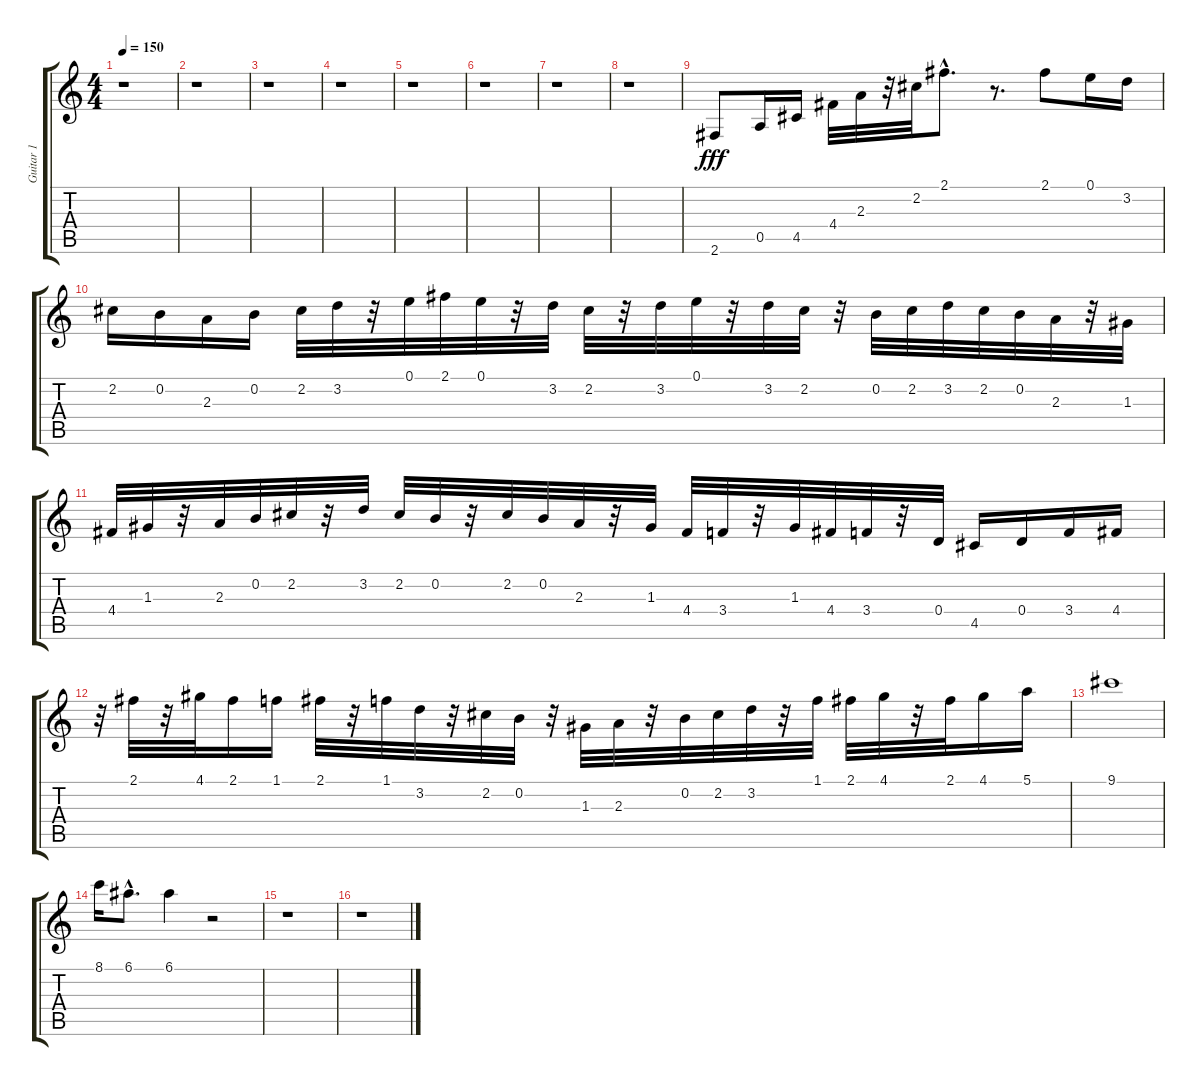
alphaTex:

\track ("Guitar 1" "Guitar 1") {instrument distortionguitar}
\staff {score tabs}
\tuning (E4 B3 G3 D3 A2 E2) {hide}
\ts (4 4)
\tempo 150
\clef g2
\ks c
r.1{dy fff} |
r.1 |
r.1 |
r.1 |
r.1 |
r.1 |
r.1 |
r.1 |
2.6.8 0.5.16 4.5.16 4.4.32 2.3.32 r.32 2.2.32 2.1{hac}.8{d} r.8{d} 2.1.8 0.1.16 3.2.16 |
2.2.16 0.2.16 2.3.16 0.2.16 2.2.32 3.2.32 r.32 0.1.32 2.1.32 0.1.32 r.32 3.2.32 2.2.32 r.32 3.2.32 0.1.32 r.32 3.2.32 2.2.32 r.32 0.2.32 2.2.32 3.2.32 2.2.32 0.2.32 2.3.32 r.32 1.3.32 |
4.4.32 1.3.32 r.32 2.3.32 0.2.32 2.2.32 r.32 3.2.32 2.2.32 0.2.32 r.32 2.2.32 0.2.32 2.3.32 r.32 1.3.32 4.4.32 3.4.32 r.32 1.3.32 4.4.32 3.4.32 r.32 0.4.32 4.5.16 0.4.16 3.4.16 4.4.16 |
r.32 2.1.32 r.32 4.1.32 2.1.16 1.1.16 2.1.32 r.32 1.1.32 3.2.32 r.32 2.2.32 0.2.32 r.32 1.3.32 2.3.32 r.32 0.2.32 2.2.32 3.2.32 r.32 1.1.32 2.1.32 4.1.32 r.32 2.1.32 4.1.16 5.1.16 |
9.1.1 |
8.1.16 6.1{hac}.8{d} 6.1.4 r.2 |
r.1 |
r.1
